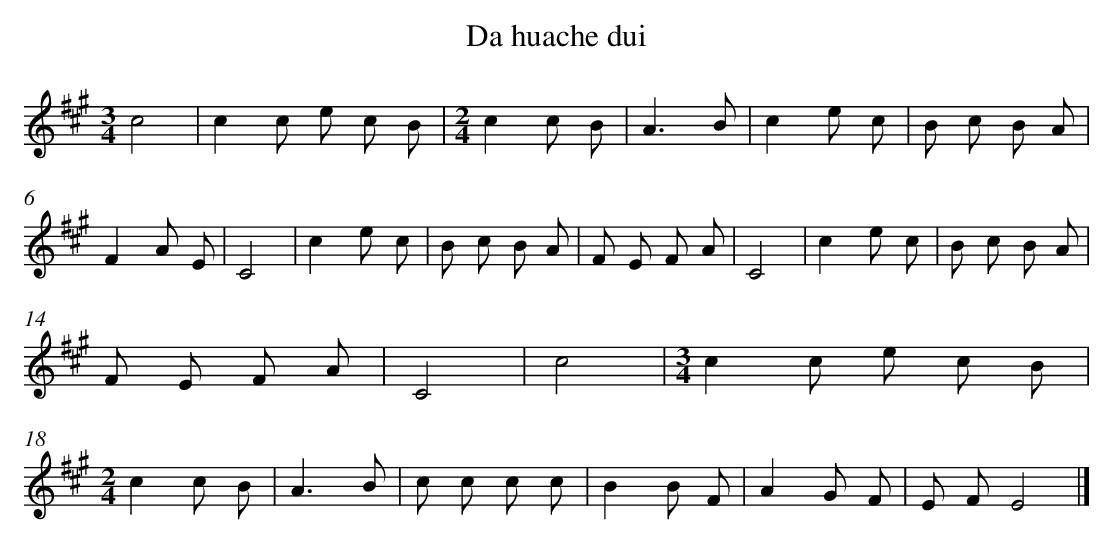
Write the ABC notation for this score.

X:1
T: Da huache dui
L: 1/8
M: 3/4
K: A
c4 [I:setbarnb 1]|
c2c e c B |
[M:2/4]c2c B |
A3B |
c2e c |
B c B A |
F2A E |
C4 |
c2e c |
B c B A |
F E F A |
C4 |
c2e c |
B c B A |
F E F A |
C4 |
c4 |
[M:3/4]c2c e c B |
[M:2/4]c2c B |
A3B |
c c c c |
B2B F |
A2G F |
E FE4 |]
